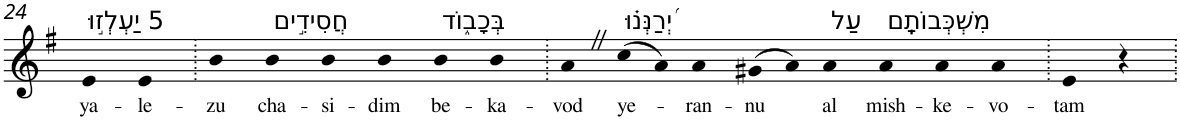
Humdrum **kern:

**kern	**text
*part1	*part1
*staff1	*staff1
*I"Piano	*
*I'Pno	*
!!LO:PB:g=z
*clefG2	*
*k[f#]	*
*G:	*
=24	=24
!LO:TX:a:t=5 יַעְלְז֣וּ	!
!	!LO:LY:b
4e	ya-
!	!LO:LY:b
4e	-le-
=25.	=25.
!	!LO:LY:b
4b	-zu
!LO:TX:a:t=חֲסִידִ֣ים	!
!	!LO:LY:b
4b	cha-
!	!LO:LY:b
4b	-si-
!	!LO:LY:b
4b	-dim
!LO:TX:a:t=בְּכָב֑וֹד	!
!	!LO:LY:b
4b	be-
!	!LO:LY:b
4b	-ka-
=26.	=26.
!	!LO:LY:b
4aZ	-vod
!LO:TX:a:t=יְ֝רַנְּנ֗וּ	!
!	!LO:LY:b
(>8cc	ye-
8a)	.
!	!LO:LY:b
4a	-ran-
!	!LO:LY:b
(>8g#X	-nu
8a)	.
!LO:TX:a:t=עַל	!
!	!LO:LY:b
4a	al
!LO:TX:a:t=מִשְׁכְּבוֹתָֽם	!
!	!LO:LY:b
4a	mish-
!	!LO:LY:b
4a	-ke-
!	!LO:LY:b
4a	-vo-
=27.	=27.
!	!LO:LY:b
4e	-tam
4r	.
=.	=.
*-	*-
